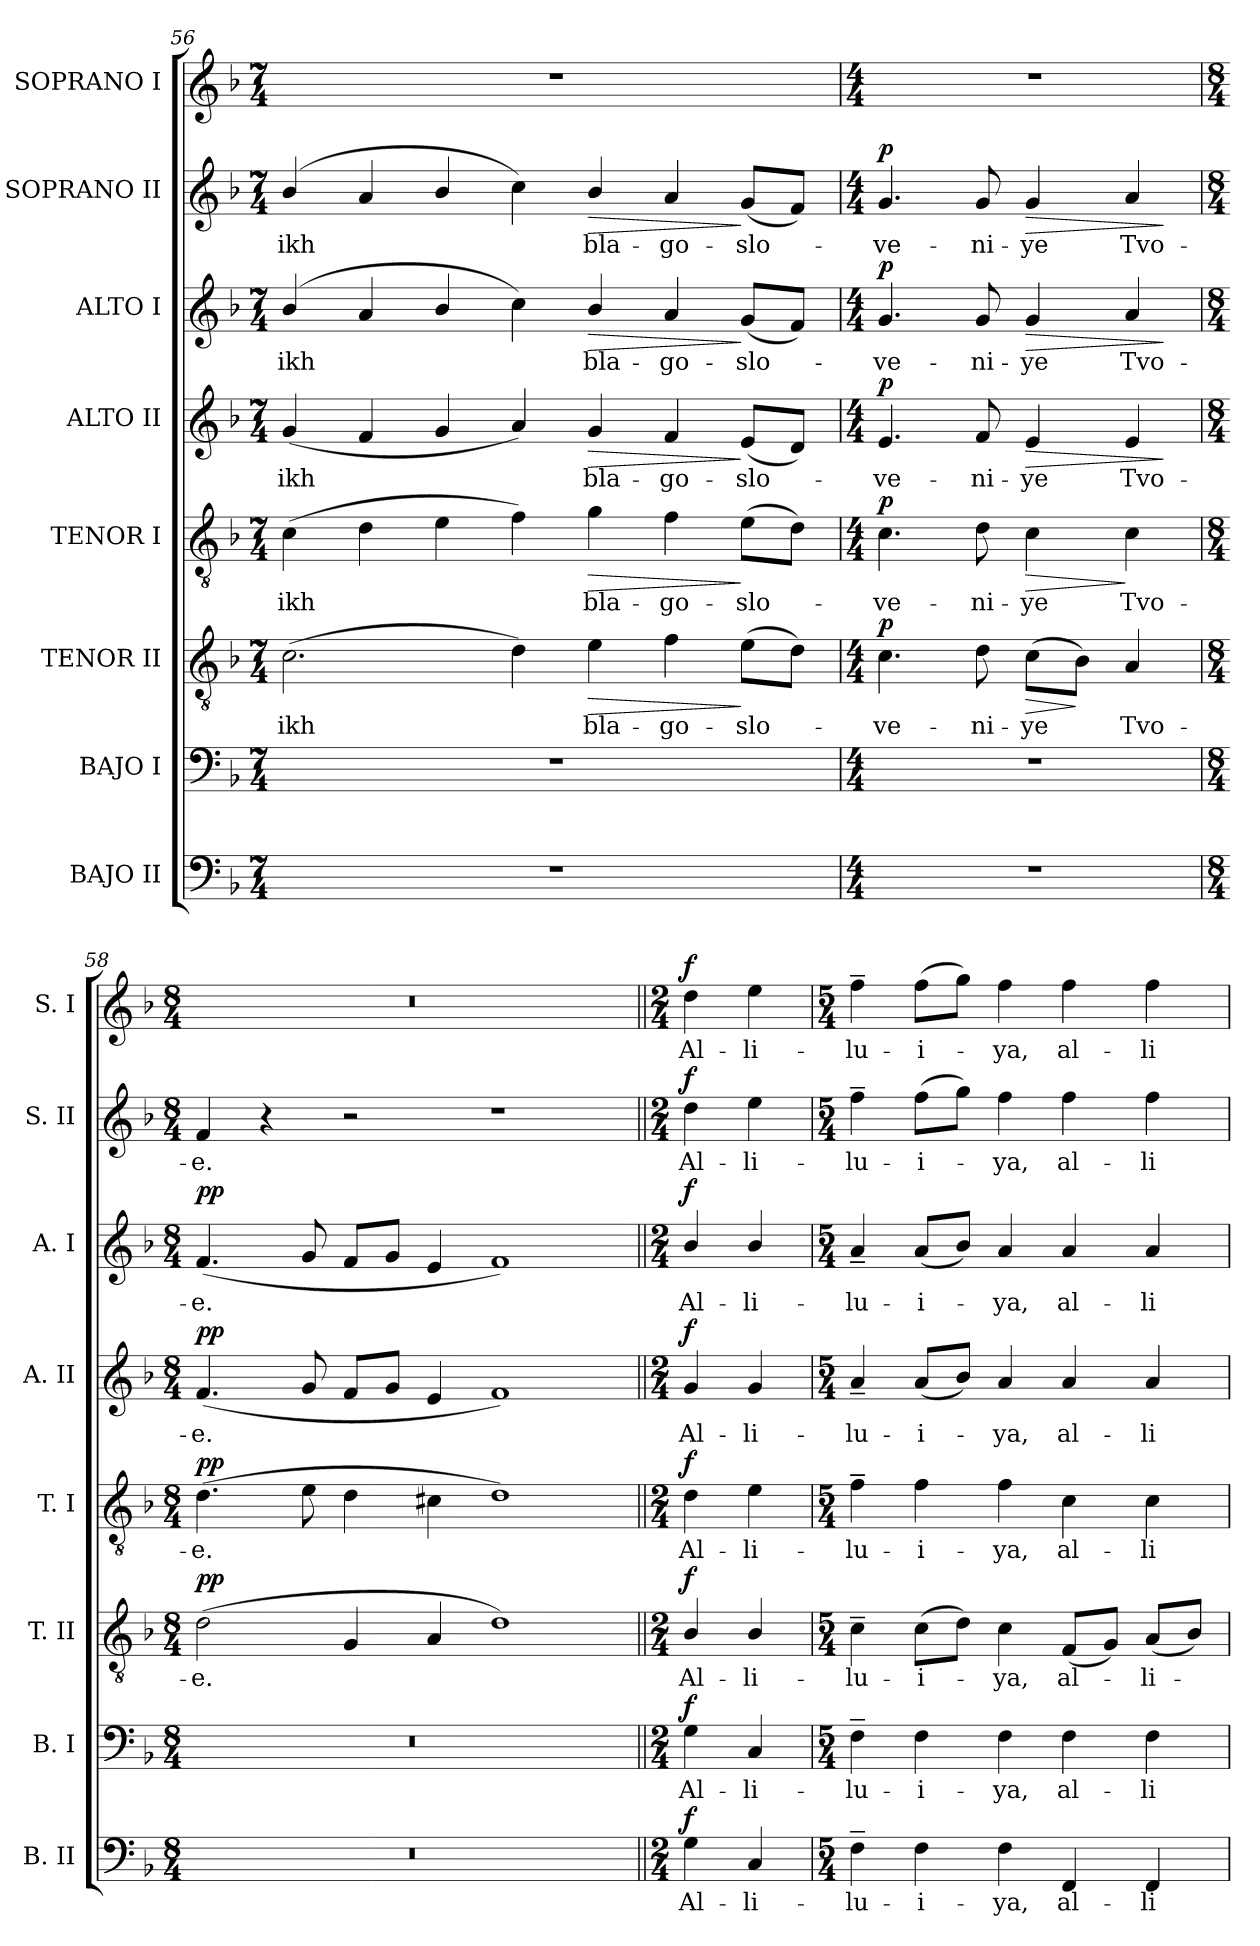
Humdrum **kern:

**kern	**text	**dynam	**kern	**text	**dynam	**kern	**text	**dynam	**kern	**text	**dynam	**kern	**text	**dynam	**kern	**text	**dynam	**kern	**text	**dynam	**kern	**text	**dynam
*part8	*part8	*part8	*part7	*part7	*part7	*part6	*part6	*part6	*part5	*part5	*part5	*part4	*part4	*part4	*part3	*part3	*part3	*part2	*part2	*part2	*part1	*part1	*part1
*staff8	*staff8	*staff8	*staff7	*staff7	*staff7	*staff6	*staff6	*staff6	*staff5	*staff5	*staff5	*staff4	*staff4	*staff4	*staff3	*staff3	*staff3	*staff2	*staff2	*staff2	*staff1	*staff1	*staff1
*I"BAJO II	*	*	*I"BAJO I	*	*	*I"TENOR II	*	*	*I"TENOR I	*	*	*I"ALTO II	*	*	*I"ALTO I	*	*	*I"SOPRANO II	*	*	*I"SOPRANO I	*	*
*I'B. II	*	*	*I'B. I	*	*	*I'T. II	*	*	*I'T. I	*	*	*I'A. II	*	*	*I'A. I	*	*	*I'S. II	*	*	*I'S. I	*	*
*clefF4	*	*	*clefF4	*	*	*clefGv2	*	*	*clefGv2	*	*	*clefG2	*	*	*clefG2	*	*	*clefG2	*	*	*clefG2	*	*
*	*	*	*	*	*	*ITrd7c12	*	*	*ITrd7c12	*	*	*	*	*	*	*	*	*	*	*	*	*	*
*k[b-]	*	*	*k[b-]	*	*	*k[b-]	*	*	*k[b-]	*	*	*k[b-]	*	*	*k[b-]	*	*	*k[b-]	*	*	*k[b-]	*	*
*F:	*	*	*F:	*	*	*F:	*	*	*F:	*	*	*F:	*	*	*F:	*	*	*F:	*	*	*F:	*	*
*M7/4	*	*	*M7/4	*	*	*M7/4	*	*	*M7/4	*	*	*M7/4	*	*	*M7/4	*	*	*M7/4	*	*	*M7/4	*	*
=56	=56	=56	=56	=56	=56	=56	=56	=56	=56	=56	=56	=56	=56	=56	=56	=56	=56	=56	=56	=56	=56	=56	=56
!LO:N:vis=1	!	!	!LO:N:vis=1	!	!	!	!LO:LY:b	!	!	!LO:LY:b	!	!	!LO:LY:b	!	!	!LO:LY:b	!	!	!LO:LY:b	!	!LO:N:vis=1	!	!
1..r	.	.	1..r	.	.	(>2.C\	-ikh	.	(>4C\	-ikh	.	(<4g/	-ikh	.	(<4b-/	-ikh	.	(<4b-/	-ikh	.	1..r	.	.
.	.	.	.	.	.	.	.	.	4D\	.	.	4f/	.	.	4a/	.	.	4a/	.	.	.	.	.
.	.	.	.	.	.	.	.	.	4E\	.	.	4g/	.	.	4b-/	.	.	4b-/	.	.	.	.	.
.	.	.	.	.	.	4D\)	.	.	4F\)	.	.	4a/)	.	.	4cc\)	.	.	4cc\)	.	.	.	.	.
!	!	!	!	!	!	!	!LO:LY:b	!LO:HP:b	!	!LO:LY:b	!LO:HP:b	!	!LO:LY:b	!LO:HP:b	!	!LO:LY:b	!LO:HP:b	!	!LO:LY:b	!LO:HP:b	!	!	!
.	.	.	.	.	.	4E\	bla-	>	4G\	bla-	>	4g/	bla-	>	4b-/	bla-	>	4b-/	bla-	>	.	.	.
!	!	!	!	!	!	!	!LO:LY:b	!	!	!LO:LY:b	!	!	!LO:LY:b	!	!	!LO:LY:b	!	!	!LO:LY:b	!	!	!	!
.	.	.	.	.	.	4F\	-go-	.	4F\	-go-	.	4f/	-go-	.	4a/	-go-	.	4a/	-go-	.	.	.	.
!	!	!	!	!	!	!	!LO:LY:b	!	!	!LO:LY:b	!	!	!LO:LY:b	!	!	!LO:LY:b	!	!	!LO:LY:b	!	!	!	!
.	.	.	.	.	.	(>8E\L	-slo-	]	(>8E\L	-slo-	]	(<8e/L	-slo-	]	(<8g/L	-slo-	]	(<8g/L	-slo-	]	.	.	.
.	.	.	.	.	.	8D\J)	.	.	8D\J)	.	.	8d/J)	.	.	8f/J)	.	.	8f/J)	.	.	.	.	.
=57	=57	=57	=57	=57	=57	=57	=57	=57	=57	=57	=57	=57	=57	=57	=57	=57	=57	=57	=57	=57	=57	=57	=57
*M4/4	*	*	*M4/4	*	*	*M4/4	*	*	*M4/4	*	*	*M4/4	*	*	*M4/4	*	*	*M4/4	*	*	*M4/4	*	*
!	!	!	!	!	!	!	!LO:LY:b	!LO:DY:a	!	!LO:LY:b	!LO:DY:a	!	!LO:LY:b	!LO:DY:a	!	!LO:LY:b	!LO:DY:a	!	!LO:LY:b	!LO:DY:a	!	!	!
1r	.	.	1r	.	.	4.C\	-ve-	p	4.C\	-ve-	p	4.e/	-ve-	p	4.g/	-ve-	p	4.g/	-ve-	p	1r	.	.
!	!	!	!	!	!	!	!LO:LY:b	!	!	!LO:LY:b	!	!	!LO:LY:b	!	!	!LO:LY:b	!	!	!LO:LY:b	!	!	!	!
.	.	.	.	.	.	8D\	-ni-	.	8D\	-ni-	.	8f/	-ni-	.	8g/	-ni-	.	8g/	-ni-	.	.	.	.
!	!	!	!	!	!	!	!LO:LY:b	!LO:HP:b	!	!LO:LY:b	!LO:HP:b	!	!LO:LY:b	!LO:HP:b	!	!LO:LY:b	!LO:HP:b	!	!LO:LY:b	!LO:HP:b	!	!	!
.	.	.	.	.	.	(>8C\L	-ye	>	4C\	-ye	>	4e/	-ye	>	4g/	-ye	>	4g/	-ye	>	.	.	.
.	.	.	.	.	.	8BB-\J)	.	]	.	.	.	.	.	.	.	.	.	.	.	.	.	.	.
!	!	!	!	!	!	!	!LO:LY:b	!	!	!LO:LY:b	!	!	!LO:LY:b	!	!	!LO:LY:b	!	!	!LO:LY:b	!	!	!	!
.	.	.	.	.	.	4AA/	Tvo-	.	4C\	Tvo-	]	4e/	Tvo-	.	4a/	Tvo-	.	4a/	Tvo-	.	.	.	.
.	.	.	.	.	.	.	.	.	.	.	.	.	.	]	.	.	]	.	.	]	.	.	.
=58	=58	=58	=58	=58	=58	=58	=58	=58	=58	=58	=58	=58	=58	=58	=58	=58	=58	=58	=58	=58	=58	=58	=58
*M8/4	*	*	*M8/4	*	*	*M8/4	*	*	*M8/4	*	*	*M8/4	*	*	*M8/4	*	*	*M8/4	*	*	*M8/4	*	*
!LO:N:vis=1	!	!	!LO:N:vis=1	!	!	!	!LO:LY:b	!LO:DY:a	!	!LO:LY:b	!LO:DY:a	!	!LO:LY:b	!LO:DY:a	!	!LO:LY:b	!LO:DY:a	!	!LO:LY:b	!	!LO:N:vis=1	!	!
0r	.	.	0r	.	.	(>2D\	-e.	pp	(>4.D\	-e.	pp	(<4.f/	-e.	pp	(<4.f/	-e.	pp	4f/	-e.	.	0r	.	.
.	.	.	.	.	.	.	.	.	.	.	.	.	.	.	.	.	.	4r	.	.	.	.	.
.	.	.	.	.	.	.	.	.	8E\	.	.	8g/	.	.	8g/	.	.	.	.	.	.	.	.
.	.	.	.	.	.	4GG/	.	.	4D\	.	.	8f/L	.	.	8f/L	.	.	2r	.	.	.	.	.
.	.	.	.	.	.	.	.	.	.	.	.	8g/J	.	.	8g/J	.	.	.	.	.	.	.	.
.	.	.	.	.	.	4AA/	.	.	4C#X\	.	.	4e/	.	.	4e/	.	.	.	.	.	.	.	.
.	.	.	.	.	.	1D)	.	.	1D)	.	.	1f)	.	.	1f)	.	.	1r	.	.	.	.	.
=59||	=59||	=59||	=59||	=59||	=59||	=59||	=59||	=59||	=59||	=59||	=59||	=59||	=59||	=59||	=59||	=59||	=59||	=59||	=59||	=59||	=59||	=59||	=59||
*M2/4	*	*	*M2/4	*	*	*M2/4	*	*	*M2/4	*	*	*M2/4	*	*	*M2/4	*	*	*M2/4	*	*	*M2/4	*	*
!	!LO:LY:b	!LO:DY:a	!	!LO:LY:b	!LO:DY:a	!	!LO:LY:b	!LO:DY:a	!	!LO:LY:b	!LO:DY:a	!	!LO:LY:b	!LO:DY:a	!	!LO:LY:b	!LO:DY:a	!	!LO:LY:b	!LO:DY:a	!	!LO:LY:b	!LO:DY:a
4G\	Al-	f	4G\	Al-	f	4BB-/	Al-	f	4D\	Al-	f	4g/	Al-	f	4b-/	Al-	f	4dd\	Al-	f	4dd\	Al-	f
!	!LO:LY:b	!	!	!LO:LY:b	!	!	!LO:LY:b	!	!	!LO:LY:b	!	!	!LO:LY:b	!	!	!LO:LY:b	!	!	!LO:LY:b	!	!	!LO:LY:b	!
4C/	-li-	.	4C/	-li-	.	4BB-/	-li-	.	4E\	-li-	.	4g/	-li-	.	4b-/	-li-	.	4ee\	-li-	.	4ee\	-li-	.
!!LO:LB:g=z
=60	=60	=60	=60	=60	=60	=60	=60	=60	=60	=60	=60	=60	=60	=60	=60	=60	=60	=60	=60	=60	=60	=60	=60
*M5/4	*	*	*M5/4	*	*	*M5/4	*	*	*M5/4	*	*	*M5/4	*	*	*M5/4	*	*	*M5/4	*	*	*M5/4	*	*
!	!LO:LY:b	!	!	!LO:LY:b	!	!	!LO:LY:b	!	!	!LO:LY:b	!	!	!LO:LY:b	!	!	!LO:LY:b	!	!	!LO:LY:b	!	!	!LO:LY:b	!
4F~>\	-lu-	.	4F~>\	-lu-	.	4C~>\	-lu-	.	4F~>\	-lu-	.	4a~</	-lu-	.	4a~</	-lu-	.	4ff~>\	-lu-	.	4ff~>\	-lu-	.
!	!LO:LY:b	!	!	!LO:LY:b	!	!	!LO:LY:b	!	!	!LO:LY:b	!	!	!LO:LY:b	!	!	!LO:LY:b	!	!	!LO:LY:b	!	!	!LO:LY:b	!
4F\	-i-	.	4F\	-i-	.	(>8C\L	-i-	.	4F\	-i-	.	(<8a/L	-i-	.	(<8a/L	-i-	.	(>8ff\L	-i-	.	(>8ff\L	-i-	.
.	.	.	.	.	.	8D\J)	.	.	.	.	.	8b-/J)	.	.	8b-/J)	.	.	8gg\J)	.	.	8gg\J)	.	.
!	!LO:LY:b	!	!	!LO:LY:b	!	!	!LO:LY:b	!	!	!LO:LY:b	!	!	!LO:LY:b	!	!	!LO:LY:b	!	!	!LO:LY:b	!	!	!LO:LY:b	!
4F\	-ya,	.	4F\	-ya,	.	4C\	-ya,	.	4F\	-ya,	.	4a/	-ya,	.	4a/	-ya,	.	4ff\	-ya,	.	4ff\	-ya,	.
!	!LO:LY:b	!	!	!LO:LY:b	!	!	!LO:LY:b	!	!	!LO:LY:b	!	!	!LO:LY:b	!	!	!LO:LY:b	!	!	!LO:LY:b	!	!	!LO:LY:b	!
4FF/	al-	.	4F\	al-	.	(<8FF/L	al-	.	4C\	al-	.	4a/	al-	.	4a/	al-	.	4ff\	al-	.	4ff\	al-	.
.	.	.	.	.	.	8GG/J)	.	.	.	.	.	.	.	.	.	.	.	.	.	.	.	.	.
!	!LO:LY:b	!	!	!LO:LY:b	!	!	!LO:LY:b	!	!	!LO:LY:b	!	!	!LO:LY:b	!	!	!LO:LY:b	!	!	!LO:LY:b	!	!	!LO:LY:b	!
4FF/	-li-	.	4F\	-li-	.	(<8AA/L	-li-	.	4C\	-li-	.	4a/	-li-	.	4a/	-li-	.	4ff\	-li-	.	4ff\	-li-	.
.	.	.	.	.	.	8BB-/J)	.	.	.	.	.	.	.	.	.	.	.	.	.	.	.	.	.
=	=	=	=	=	=	=	=	=	=	=	=	=	=	=	=	=	=	=	=	=	=	=	=
*-	*-	*-	*-	*-	*-	*-	*-	*-	*-	*-	*-	*-	*-	*-	*-	*-	*-	*-	*-	*-	*-	*-	*-
